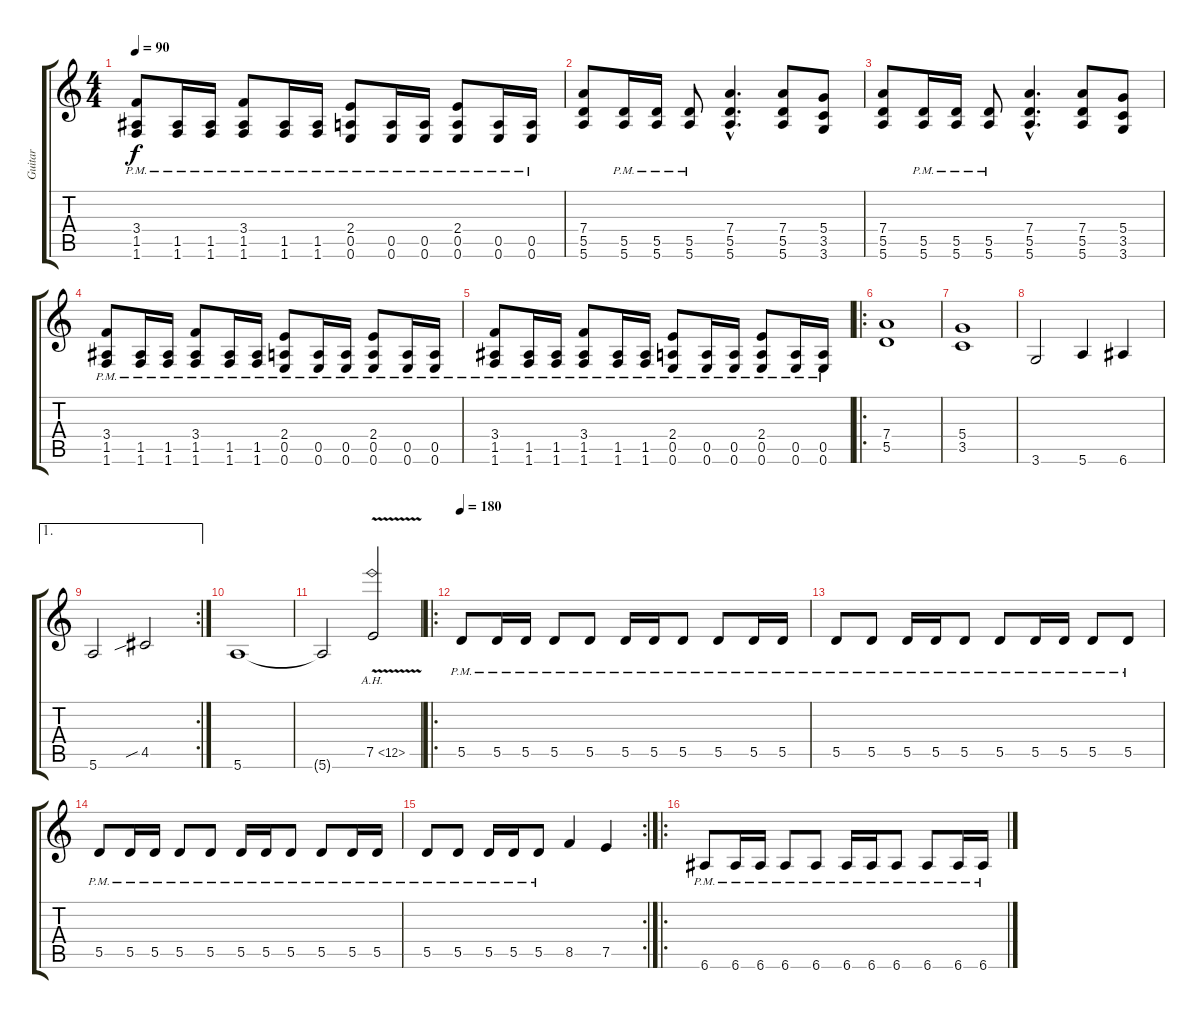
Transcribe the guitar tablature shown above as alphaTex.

\track ("Guitar" "Guitar") {instrument distortionguitar}
\staff {score tabs}
\tuning (E4 B3 G3 D3 A2 E2) {hide}
\ts (4 4)
\tempo 90
\clef g2
\ks c
(3.4{pm} 1.5{pm} 1.6{pm}).8{dy f} (1.5{pm} 1.6{pm}).16 (1.5{pm} 1.6{pm}).16 (3.4{pm} 1.5{pm} 1.6{pm}).8 (1.5{pm} 1.6{pm}).16 (1.5{pm} 1.6{pm}).16 (2.4{pm} 0.5{pm} 0.6{pm}).8 (0.5{pm} 0.6{pm}).16 (0.5{pm} 0.6{pm}).16 (2.4{pm} 0.5{pm} 0.6{pm}).8 (0.5{pm} 0.6{pm}).16 (0.5{pm} 0.6{pm}).16 |
(7.4 5.5 5.6).8 (5.5{pm} 5.6{pm}).16 (5.5{pm} 5.6{pm}).16 (5.5{pm} 5.6{pm}).8 (7.4{hac} 5.5{hac} 5.6{hac}).4{d} (7.4 5.5 5.6).8 (5.4 3.5 3.6).8 |
(7.4 5.5 5.6).8 (5.5{pm} 5.6{pm}).16 (5.5{pm} 5.6{pm}).16 (5.5{pm} 5.6{pm}).8 (7.4{hac} 5.5{hac} 5.6{hac}).4{d} (7.4 5.5 5.6).8 (5.4 3.5 3.6).8 |
(3.4{pm} 1.5{pm} 1.6{pm}).8 (1.5{pm} 1.6{pm}).16 (1.5{pm} 1.6{pm}).16 (3.4{pm} 1.5{pm} 1.6{pm}).8 (1.5{pm} 1.6{pm}).16 (1.5{pm} 1.6{pm}).16 (2.4{pm} 0.5{pm} 0.6{pm}).8 (0.5{pm} 0.6{pm}).16 (0.5{pm} 0.6{pm}).16 (2.4{pm} 0.5{pm} 0.6{pm}).8 (0.5{pm} 0.6{pm}).16 (0.5{pm} 0.6{pm}).16 |
(3.4{pm} 1.5{pm} 1.6{pm}).8 (1.5{pm} 1.6{pm}).16 (1.5{pm} 1.6{pm}).16 (3.4{pm} 1.5{pm} 1.6{pm}).8 (1.5{pm} 1.6{pm}).16 (1.5{pm} 1.6{pm}).16 (2.4{pm} 0.5{pm} 0.6{pm}).8 (0.5{pm} 0.6{pm}).16 (0.5{pm} 0.6{pm}).16 (2.4{pm} 0.5{pm} 0.6{pm}).8 (0.5{pm} 0.6{pm}).16 (0.5{pm} 0.6{pm}).16 |
\ro
(7.4 5.5).1 |
(5.4 3.5).1 |
3.6.2 5.6.4 6.6.4 |
\ae 1
\rc 2
5.6.2 4.5{sib}.2 |
5.6.1 |
5.6{t}.2 7.5{ah 5 v}.2 |
\ro
\tempo 180
5.5{pm}.8 5.5{pm}.16 5.5{pm}.16 5.5{pm}.8 5.5{pm}.8 5.5{pm}.16 5.5{pm}.16 5.5{pm}.8 5.5{pm}.8 5.5{pm}.16 5.5{pm}.16 |
5.5{pm}.8 5.5{pm}.8 5.5{pm}.16 5.5{pm}.16 5.5{pm}.8 5.5{pm}.8 5.5{pm}.16 5.5{pm}.16 5.5{pm}.8 5.5{pm}.8 |
5.5{pm}.8 5.5{pm}.16 5.5{pm}.16 5.5{pm}.8 5.5{pm}.8 5.5{pm}.16 5.5{pm}.16 5.5{pm}.8 5.5{pm}.8 5.5{pm}.16 5.5{pm}.16 |
\rc 2
5.5{pm}.8 5.5{pm}.8 5.5{pm}.16 5.5{pm}.16 5.5{pm}.8 8.5.4 7.5.4 |
\ro
6.6{pm}.8 6.6{pm}.16 6.6{pm}.16 6.6{pm}.8 6.6{pm}.8 6.6{pm}.16 6.6{pm}.16 6.6{pm}.8 6.6{pm}.8 6.6{pm}.16 6.6{pm}.16
